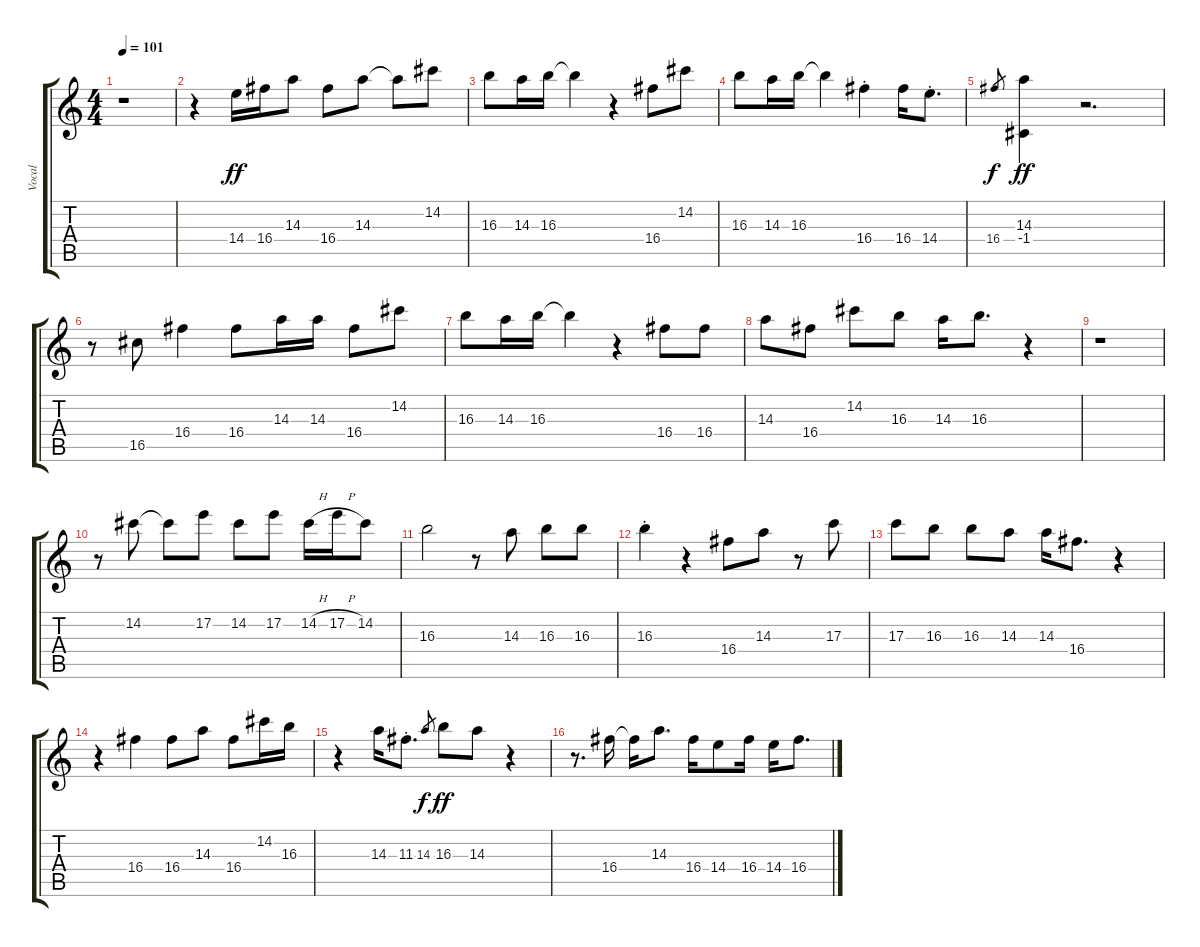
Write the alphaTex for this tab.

\track ("Vocal" "Vocal") {instrument contrabass}
\staff {score tabs}
\tuning (E4 B3 G3 D3 A2 E2) {hide}
\ts (4 4)
\tempo 101
\clef g2
\ks c
r.1{dy ff instrument contrabass} |
r.4 14.4.16 16.4.16 14.3.8 16.4.8 14.3.8 14.3{t}.8 14.2.8 |
16.3.8 14.3.16 16.3.16 16.3{t}.4 r.4 16.4.8 14.2.8 |
16.3.8 14.3.16 16.3.16 16.3{t}.4 16.4{st}.4 16.4.16 14.4{st}.8{d} |
16.4.8{gr dy f} (14.3 -1.4).4{dy ff} r.2{d} |
r.8 16.5.8 16.4.4 16.4.8 14.3.16 14.3.16 16.4.8 14.2.8 |
16.3.8 14.3.16 16.3.16 16.3{t}.4 r.4 16.4.8 16.4.8 |
14.3.8 16.4.8 14.2.8 16.3.8 14.3.16 16.3.8{d} r.4 |
r.1 |
r.8 14.2.8 14.2{t}.8 17.2.8 14.2.8 17.2.8 14.2{h}.16 17.2{h}.16 14.2.8 |
16.3.2 r.8 14.3.8 16.3.8 16.3.8 |
16.3{st}.4 r.4 16.4.8 14.3.8 r.8 17.3.8 |
17.3.8 16.3.8 16.3.8 14.3.8 14.3.16 16.4.8{d} r.4 |
r.4 16.4.4 16.4.8 14.3.8 16.4.8 14.2.16 16.3.16 |
r.4 14.3.16 11.3{st}.8{d} 14.3.8{gr dy f} 16.3.8{dy ff} 14.3.8 r.4 |
r.8{d} 16.4.16 16.4{t}.16 14.3.8{d} 16.4.16 14.4.8 16.4.16 14.4.16 16.4.8{d}
